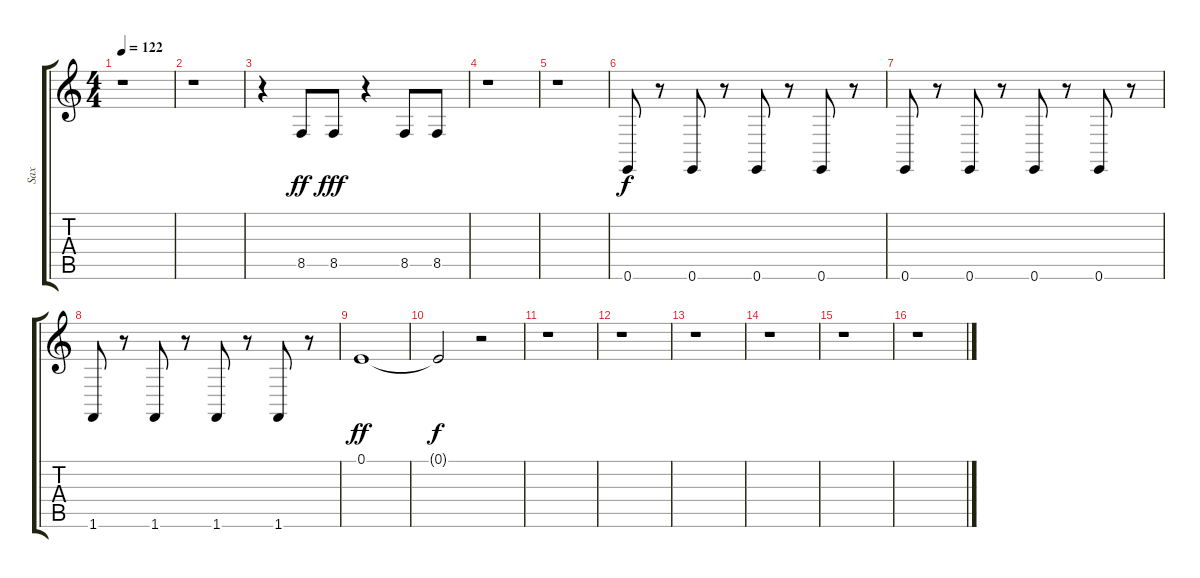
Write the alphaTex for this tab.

\track ("Sax" "Sax") {instrument baritonesax}
\staff {score tabs}
\tuning (E4 B3 G3 D3 A2 E2) {hide}
\ts (4 4)
\tempo 122
\clef g2
\ks c
r.1{dy ff} |
r.1 |
r.4 8.5.8 8.5.8{dy fff} r.4 8.5.8 8.5.8 |
r.1 |
r.1 |
0.6.8{dy f} r.8 0.6.8 r.8 0.6.8 r.8 0.6.8 r.8 |
0.6.8 r.8 0.6.8 r.8 0.6.8 r.8 0.6.8 r.8 |
1.6.8 r.8 1.6.8 r.8 1.6.8 r.8 1.6.8 r.8 |
0.1.1{dy ff} |
0.1{t}.2{dy f} r.2 |
r.1 |
r.1 |
r.1 |
r.1 |
r.1 |
r.1
